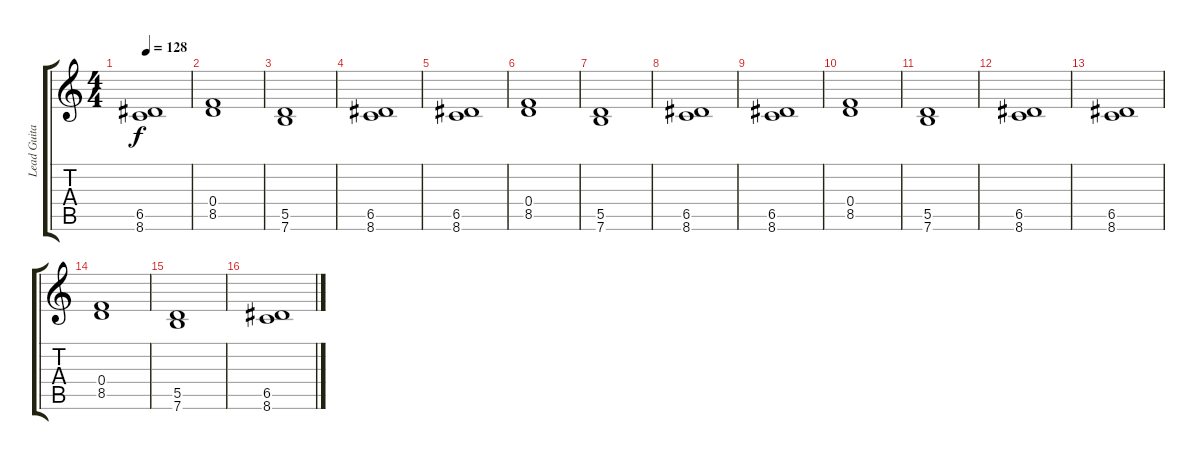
\track ("Lead Guitar" "Lead Guita") {instrument distortionguitar}
\staff {score tabs}
\tuning (E4 B3 G3 D3 A2 E2) {hide}
\ts (4 4)
\tempo 128
\clef g2
\ks c
(6.5 8.6).1{dy f} |
(0.4 8.5).1 |
(5.5 7.6).1 |
(6.5 8.6).1 |
(6.5 8.6).1 |
(0.4 8.5).1 |
(5.5 7.6).1 |
(6.5 8.6).1 |
(6.5 8.6).1 |
(0.4 8.5).1 |
(5.5 7.6).1 |
(6.5 8.6).1 |
(6.5 8.6).1 |
(0.4 8.5).1 |
(5.5 7.6).1 |
(6.5 8.6).1
